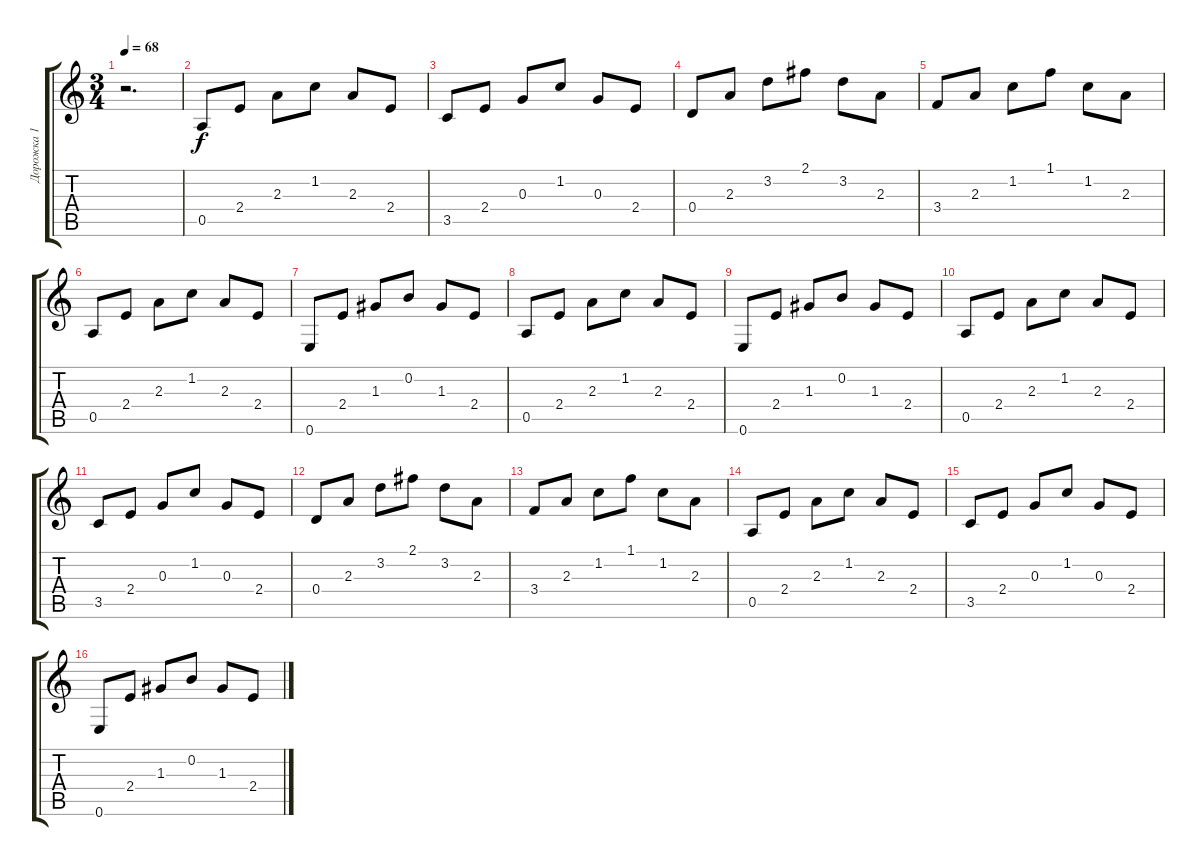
\track ("Дорожка 1" "Дорожка 1") {instrument overdrivenguitar}
\staff {score tabs}
\tuning (E4 B3 G3 D3 A2 E2) {hide}
\ts (3 4)
\tempo 68
\clef g2
\ks c
r.2{d dy f instrument overdrivenguitar} |
0.5.8 2.4.8 2.3.8 1.2.8 2.3.8 2.4.8 |
3.5.8 2.4.8 0.3.8 1.2.8 0.3.8 2.4.8 |
0.4.8 2.3.8 3.2.8 2.1.8 3.2.8 2.3.8 |
3.4.8 2.3.8 1.2.8 1.1.8 1.2.8 2.3.8 |
0.5.8 2.4.8 2.3.8 1.2.8 2.3.8 2.4.8 |
0.6.8 2.4.8 1.3.8 0.2.8 1.3.8 2.4.8 |
0.5.8 2.4.8 2.3.8 1.2.8 2.3.8 2.4.8 |
0.6.8 2.4.8 1.3.8 0.2.8 1.3.8 2.4.8 |
0.5.8 2.4.8 2.3.8 1.2.8 2.3.8 2.4.8 |
3.5.8 2.4.8 0.3.8 1.2.8 0.3.8 2.4.8 |
0.4.8 2.3.8 3.2.8 2.1.8 3.2.8 2.3.8 |
3.4.8 2.3.8 1.2.8 1.1.8 1.2.8 2.3.8 |
0.5.8 2.4.8 2.3.8 1.2.8 2.3.8 2.4.8 |
3.5.8 2.4.8 0.3.8 1.2.8 0.3.8 2.4.8 |
0.6.8 2.4.8 1.3.8 0.2.8 1.3.8 2.4.8
